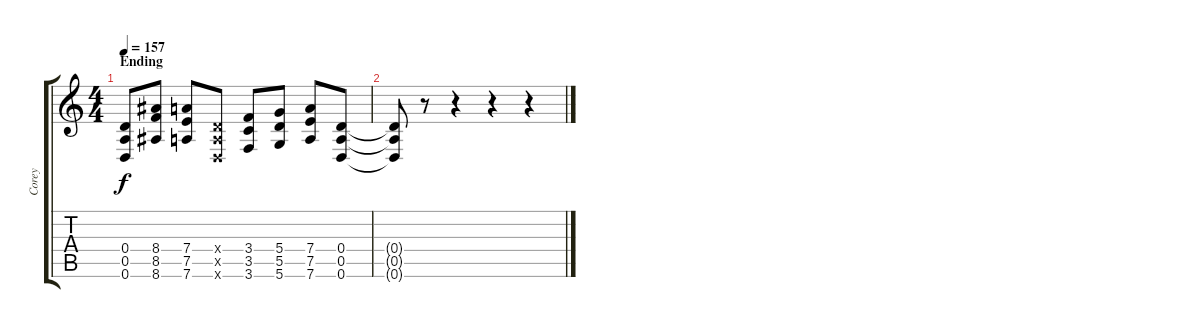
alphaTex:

\track ("Corey" "Corey") {instrument distortionguitar}
\staff {score tabs}
\tuning (E4 B3 G3 D3 A2 D2) {hide}
\ts (4 4)
\section ("" "Ending")
\tempo 157
\clef g2
\ks c
(0.4 0.5 0.6).8{dy f} (8.4 8.5 8.6).8 (7.4 7.5 7.6).8 (0.4{x} 0.5{x} 0.6{x}).8 (3.4 3.5 3.6).8 (5.4 5.5 5.6).8 (7.4 7.5 7.6).8 (0.4 0.5 0.6).8 |
(0.4{t} 0.5{t} 0.6{t}).8 r.8 r.4 r.4 r.4
